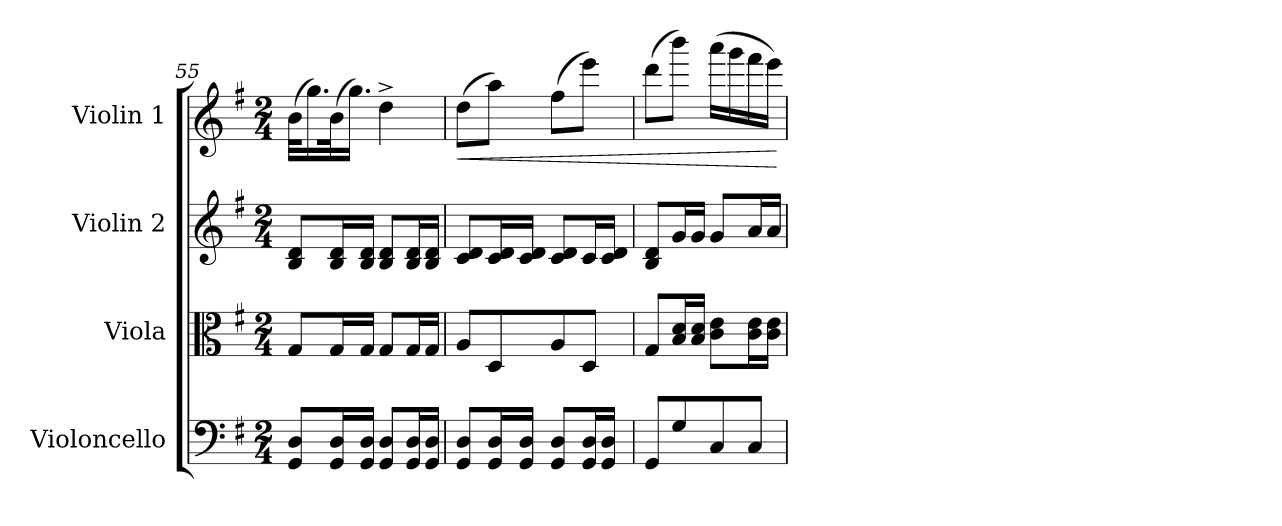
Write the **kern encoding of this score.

**kern	**kern	**kern	**kern	**dynam
*part4	*part3	*part2	*part1	*part1
*staff4	*staff3	*staff2	*staff1	*staff1
*I"Violoncello	*I"Viola	*I"Violin 2	*I"Violin 1	*
*I'Vc	*I'Vla	*I'Vln	*I'Vln	*
*clefF4	*clefC3	*clefG2	*clefG2	*
*k[f#]	*k[f#]	*k[f#]	*k[f#]	*
*M2/4	*M2/4	*M2/4	*M2/4	*
=55	=55	=55	=55	=55
8GG/ 8D/L	8G/L	8B/ 8d/L	(>32b\KLL	.
.	.	.	16.gg\)	.
16GG/ 16D/L	16G/L	16B/ 16d/L	(>32b\K	.
.	.	.	16.gg\JJ)	.
16GG/ 16D/JJ	16G/JJ	16B/ 16d/JJ	.	.
8GG/ 8D/L	8G/L	8B/ 8d/L	4dd^\	.
16GG/ 16D/L	16G/L	16B/ 16d/L	.	.
16GG/ 16D/JJ	16G/JJ	16B/ 16d/JJ	.	.
=56	=56	=56	=56	=56
!	!	!	!	!LO:HP:b
8GG/ 8D/L	8A/L	8c/ 8d/L	(>8dd\L	<
16GG/ 16D/L	8D/	16c/ 16d/L	8aa\J)	.
16GG/ 16D/JJ	.	16c/ 16d/JJ	.	.
8GG/ 8D/L	8A/	8c/ 8d/L	(>8ff#\L	.
16GG/ 16D/L	8D/J	16c/L	8eee\J)	.
16GG/ 16D/JJ	.	16c/ 16d/JJ	.	.
=57	=57	=57	=57	=57
8GG/L	8G/L	8B/ 8d/L	(>8ddd\L	.
8G/	16B/ 16d/L	16g/L	8bbb\J)	.
.	16B/ 16d/JJ	16g/JJ	.	.
8C/	8c\ 8e\L	8g/L	(>16aaa\LL	.
.	.	.	16ggg\	.
8C/J	16c\ 16e\L	16a/L	16fff#\	.
.	16c\ 16e\JJ	16a/JJ	16eee\JJ)	.
.	.	.	.	[
=	=	=	=	=
*-	*-	*-	*-	*-
